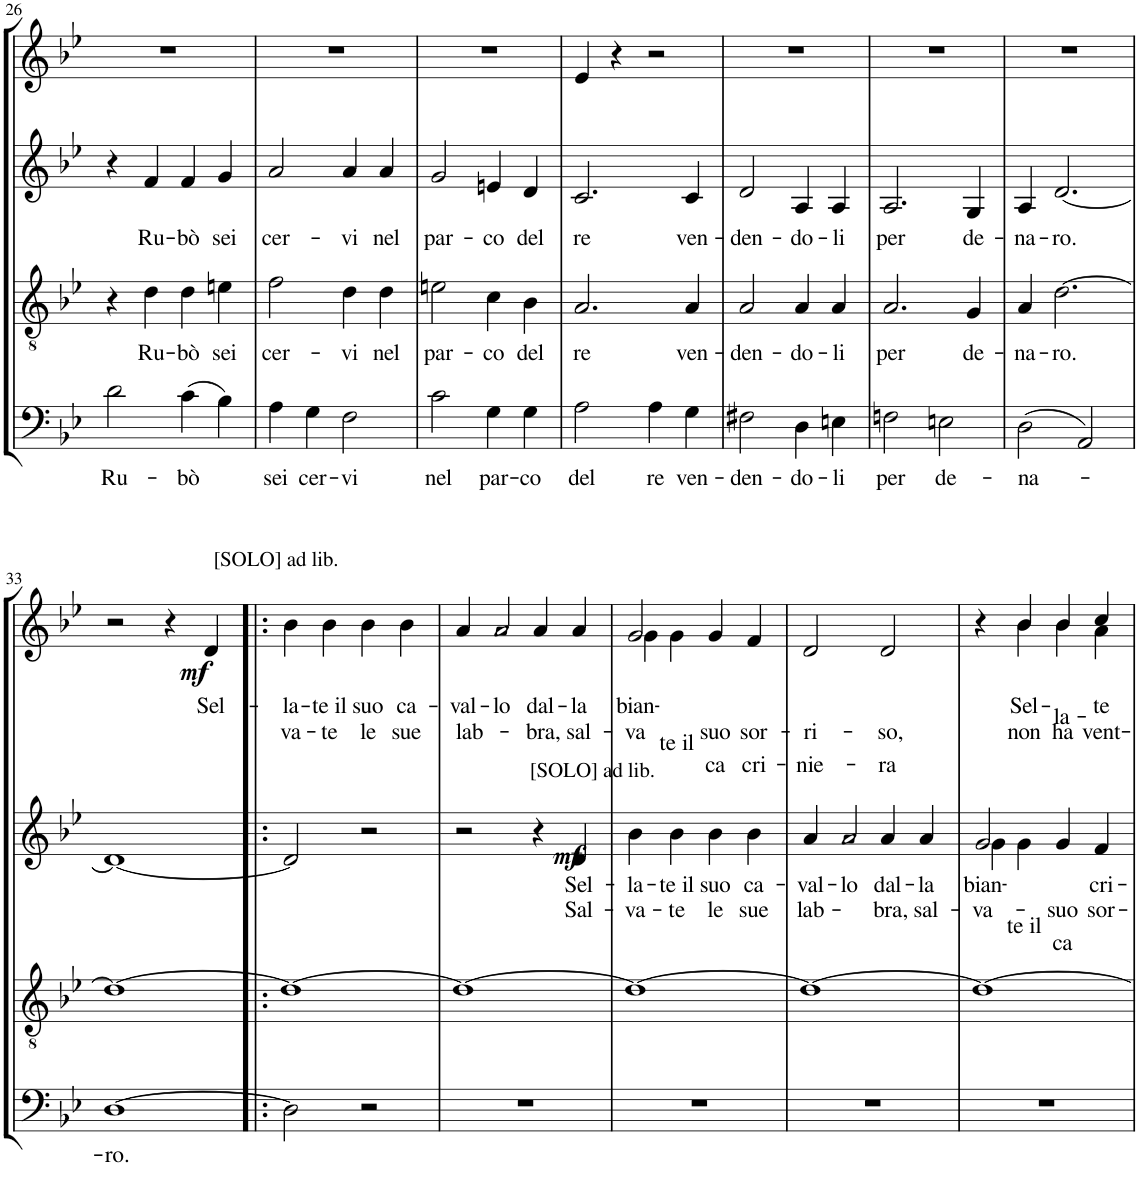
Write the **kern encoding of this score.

**kern	**text	**kern	**text	**kern	**text	**text	**text	**dynam	**kern	**text	**text	**text	**dynam
*part4	*part4	*part3	*part3	*part2	*part2	*part2	*part2	*part2	*part1	*part1	*part1	*part1	*part1
*staff4	*staff4	*staff3	*staff3	*staff2	*staff2	*staff2	*staff2	*staff2	*staff1	*staff1	*staff1	*staff1	*staff1
*I"Bassi	*	*I"Tenori	*	*I"Contralti	*	*	*	*	*I"Soprani	*	*	*	*
!!LO:PB:g=z
*clefF4	*	*clefGv2	*	*clefG2	*	*	*	*	*clefG2	*	*	*	*
*	*	*	*	*	*	*	*	*	*Trd1c2	*	*	*	*
*k[b-e-]	*	*k[b-e-]	*	*k[b-e-]	*	*	*	*	*k[b-e-]	*	*	*	*
*B-:	*	*B-:	*	*B-:	*	*	*	*	*B-:	*	*	*	*
*M2/2	*	*M2/2	*	*M2/2	*	*	*	*	*M2/2	*	*	*	*
*met(c|)	*	*met(c|)	*	*met(c|)	*	*	*	*	*met(c|)	*	*	*	*
=26	=26	=26	=26	=26	=26	=26	=26	=26	=26	=26	=26	=26	=26
!	!LO:LY:b	!	!	!	!	!	!	!	!	!	!	!	!
2d\	Ru-	4r	.	4r	.	.	.	.	1r	.	.	.	.
!	!	!	!LO:LY:b	!	!LO:LY:b	!	!	!	!	!	!	!	!
.	.	4d\	Ru-	4f/	Ru-	.	.	.	.	.	.	.	.
!	!LO:LY:b	!	!LO:LY:b	!	!LO:LY:b	!	!	!	!	!	!	!	!
(4c\	-bò	4d\	-bò	4f/	-bò	.	.	.	.	.	.	.	.
!	!	!	!LO:LY:b	!	!LO:LY:b	!	!	!	!	!	!	!	!
4B-\)	.	4en\	sei	4g/	sei	.	.	.	.	.	.	.	.
=27	=27	=27	=27	=27	=27	=27	=27	=27	=27	=27	=27	=27	=27
!	!LO:LY:b	!	!LO:LY:b	!	!LO:LY:b	!	!	!	!	!	!	!	!
4A\	sei	2f\	cer-	2a/	cer-	.	.	.	1r	.	.	.	.
!	!LO:LY:b	!	!	!	!	!	!	!	!	!	!	!	!
4G\	cer-	.	.	.	.	.	.	.	.	.	.	.	.
!	!LO:LY:b	!	!LO:LY:b	!	!LO:LY:b	!	!	!	!	!	!	!	!
2F\	-vi	4d\	-vi	4a/	-vi	.	.	.	.	.	.	.	.
!	!	!	!LO:LY:b	!	!LO:LY:b	!	!	!	!	!	!	!	!
.	.	4d\	nel	4a/	nel	.	.	.	.	.	.	.	.
=28	=28	=28	=28	=28	=28	=28	=28	=28	=28	=28	=28	=28	=28
!	!LO:LY:b	!	!LO:LY:b	!	!LO:LY:b	!	!	!	!	!	!	!	!
2c\	nel	2en\	par-	2g/	par-	.	.	.	1r	.	.	.	.
!	!LO:LY:b	!	!LO:LY:b	!	!LO:LY:b	!	!	!	!	!	!	!	!
4G\	par-	4c\	-co	4en/	-co	.	.	.	.	.	.	.	.
!	!LO:LY:b	!	!LO:LY:b	!	!LO:LY:b	!	!	!	!	!	!	!	!
4G\	-co	4B-\	del	4d/	del	.	.	.	.	.	.	.	.
=29	=29	=29	=29	=29	=29	=29	=29	=29	=29	=29	=29	=29	=29
!	!LO:LY:b	!	!LO:LY:b	!	!LO:LY:b	!	!	!	!	!	!	!	!
2A\	del	2.A/	re	2.c/	re	.	.	.	4e-/	.	.	.	.
.	.	.	.	.	.	.	.	.	4r	.	.	.	.
!	!LO:LY:b	!	!	!	!	!	!	!	!	!	!	!	!
4A\	re	.	.	.	.	.	.	.	2r	.	.	.	.
!	!LO:LY:b	!	!LO:LY:b	!	!LO:LY:b	!	!	!	!	!	!	!	!
4G\	ven-	4A/	ven-	4c/	ven-	.	.	.	.	.	.	.	.
=30	=30	=30	=30	=30	=30	=30	=30	=30	=30	=30	=30	=30	=30
!	!LO:LY:b	!	!LO:LY:b	!	!LO:LY:b	!	!	!	!	!	!	!	!
2F#X\	-den-	2A/	-den-	2d/	-den-	.	.	.	1r	.	.	.	.
!	!LO:LY:b	!	!LO:LY:b	!	!LO:LY:b	!	!	!	!	!	!	!	!
4D\	-do-	4A/	-do-	4A/	-do-	.	.	.	.	.	.	.	.
!	!LO:LY:b	!	!LO:LY:b	!	!LO:LY:b	!	!	!	!	!	!	!	!
4En\	-li	4A/	-li	4A/	-li	.	.	.	.	.	.	.	.
=31	=31	=31	=31	=31	=31	=31	=31	=31	=31	=31	=31	=31	=31
!	!LO:LY:b	!	!LO:LY:b	!	!LO:LY:b	!	!	!	!	!	!	!	!
2Fn\	per	2.A/	per	2.A/	per	.	.	.	1r	.	.	.	.
!	!LO:LY:b	!	!	!	!	!	!	!	!	!	!	!	!
2En\	de-	.	.	.	.	.	.	.	.	.	.	.	.
!	!	!	!LO:LY:b	!	!LO:LY:b	!	!	!	!	!	!	!	!
.	.	4G/	de-	4G/	de-	.	.	.	.	.	.	.	.
=32	=32	=32	=32	=32	=32	=32	=32	=32	=32	=32	=32	=32	=32
!	!LO:LY:b	!	!LO:LY:b	!	!LO:LY:b	!	!	!	!	!	!	!	!
(2D\	-na-	4A/	-na-	4A/	-na-	.	.	.	1r	.	.	.	.
!	!	!	!LO:LY:b	!	!LO:LY:b	!	!	!	!	!	!	!	!
.	.	[2.d\	-ro.	[2.d/	-ro.	.	.	.	.	.	.	.	.
2AA/)	.	.	.	.	.	.	.	.	.	.	.	.	.
!!LO:LB:g=z
=33	=33	=33	=33	=33	=33	=33	=33	=33	=33	=33	=33	=33	=33
!	!LO:LY:b	!	!	!	!	!	!	!	!	!	!	!	!
[1D	-ro.	1d_	.	1d_	.	.	.	.	2r	.	.	.	.
.	.	.	.	.	.	.	.	.	4r	.	.	.	.
!	!	!	!	!	!	!	!	!	!LO:TX:a:t=[SOLO] ad lib.	!	!	!	!
!	!	!	!	!	!	!	!	!	!	!LO:LY:b	!	!	!LO:DY:b
.	.	.	.	.	.	.	.	.	4d/	Sel-	.	.	mf
=34!|:	=34!|:	=34!|:	=34!|:	=34!|:	=34!|:	=34!|:	=34!|:	=34!|:	=34!|:	=34!|:	=34!|:	=34!|:	=34!|:
!	!	!	!	!	!	!	!	!	!	!LO:LY:b	!LO:LY:b	!	!
2D\]	.	1d_	.	2d/]	.	.	.	.	4b-\	-la-	-va-	.	.
!	!	!	!	!	!	!	!	!	!	!LO:LY:b	!LO:LY:b	!	!
.	.	.	.	.	.	.	.	.	4b-\	-te il	-te	.	.
!	!	!	!	!	!	!	!	!	!	!LO:LY:b	!LO:LY:b	!	!
2r	.	.	.	2r	.	.	.	.	4b-\	suo	le	.	.
!	!	!	!	!	!	!	!	!	!	!LO:LY:b	!LO:LY:b	!	!
.	.	.	.	.	.	.	.	.	4b-\	ca-	sue	.	.
=35	=35	=35	=35	=35	=35	=35	=35	=35	=35	=35	=35	=35	=35
!	!	!	!	!	!	!	!	!	!	!LO:LY:b	!LO:LY:b	!	!
1r	.	1d_	.	2r	.	.	.	.	4a/	-val-	lab-	.	.
!	!	!	!	!	!	!	!	!	!LO:N:head=open	!LO:LY:b	!	!	!
.	.	.	.	.	.	.	.	.	4a/	-lo	.	.	.
!	!	!	!	!	!	!	!	!	!	!LO:LY:b	!LO:LY:b	!	!
.	.	.	.	4r	.	.	.	.	4a/	dal-	-bra,	.	.
!	!	!	!	!LO:TX:a:t=[SOLO] ad lib.	!	!	!	!	!	!	!	!	!
!	!	!	!	!	!LO:LY:b	!LO:LY:b	!	!LO:DY:b	!	!LO:LY:b	!LO:LY:b	!	!
.	.	.	.	4d/	Sel-	Sal-	.	mf	4a/	-la	sal-	.	.
=36	=36	=36	=36	=36	=36	=36	=36	=36	=36	=36	=36	=36	=36
!	!	!	!	!	!LO:LY:b	!LO:LY:b	!	!	!	!LO:LY:b	!LO:LY:b	!	!
*	*	*	*	*	*	*	*	*	*^	*	*	*	*
1r	.	1d_	.	4b-\	-la-	-va-	.	.	2g/	4g\	bian-	-va	.	.
!	!	!	!	!	!LO:LY:b	!LO:LY:b	!	!	!	!	!LO:LY:b	!	!	!
.	.	.	.	4b-\	-te il	-te	.	.	.	4g\	te il	.	.	.
!	!	!	!	!	!LO:LY:b	!LO:LY:b	!	!	!	!	!	!LO:LY:b	!LO:LY:b	!
.	.	.	.	4b-\	suo	le	.	.	4g/	2ryy	.	suo	ca	.
!	!	!	!	!	!LO:LY:b	!LO:LY:b	!	!	!	!	!	!LO:LY:b	!LO:LY:b	!
.	.	.	.	4b-\	ca-	sue	.	.	4f/	.	.	sor-	cri-	.
*	*	*	*	*	*	*	*	*	*v	*v	*	*	*	*
=37	=37	=37	=37	=37	=37	=37	=37	=37	=37	=37	=37	=37	=37
!	!	!	!	!	!LO:LY:b	!LO:LY:b	!	!	!	!	!LO:LY:b	!LO:LY:b	!
1r	.	1d_	.	4a/	-val-	lab-	.	.	2d/	.	-ri-	-nie-	.
!	!	!	!	!LO:N:head=open	!LO:LY:b	!	!	!	!	!	!	!	!
.	.	.	.	4a/	-lo	.	.	.	.	.	.	.	.
!	!	!	!	!	!LO:LY:b	!LO:LY:b	!	!	!	!	!LO:LY:b	!LO:LY:b	!
.	.	.	.	4a/	dal-	bra,	.	.	2d/	.	-so,	-ra	.
!	!	!	!	!	!LO:LY:b	!LO:LY:b	!	!	!	!	!	!	!
.	.	.	.	4a/	-la	sal-	.	.	.	.	.	.	.
=38	=38	=38	=38	=38	=38	=38	=38	=38	=38	=38	=38	=38	=38
!	!	!	!	!	!LO:LY:b	!LO:LY:b	!	!	!	!	!	!	!
*	*	*	*	*^	*	*	*	*	*^	*	*	*	*
1r	.	1d_	.	2g/	4g\	bian-	-va-	.	.	4r	4ryy	.	.	.	.
!	!	!	!	!	!	!LO:LY:b	!	!	!	!	!	!LO:LY:b	!LO:LY:b	!	!
.	.	.	.	.	4g\	te il	.	.	.	4b-/	4b-\	Sel-	non	.	.
!	!	!	!	!	!	!	!LO:LY:b	!LO:LY:b	!	!	!	!LO:LY:b	!LO:LY:b	!	!
.	.	.	.	4g/	2ryy	.	-suo	ca	.	4b-/	4b-\	-la-	ha	.	.
!	!	!	!	!	!	!LO:LY:b	!LO:LY:b	!	!	!	!	!LO:LY:b	!LO:LY:b	!	!
.	.	.	.	4f/	.	cri-	sor-	.	.	4cc/	4a\	-te	vent-	.	.
*	*	*	*	*v	*v	*	*	*	*	*	*	*	*	*	*
*	*	*	*	*	*	*	*	*	*v	*v	*	*	*	*
=	=	=	=	=	=	=	=	=	=	=	=	=	=
*-	*-	*-	*-	*-	*-	*-	*-	*-	*-	*-	*-	*-	*-
